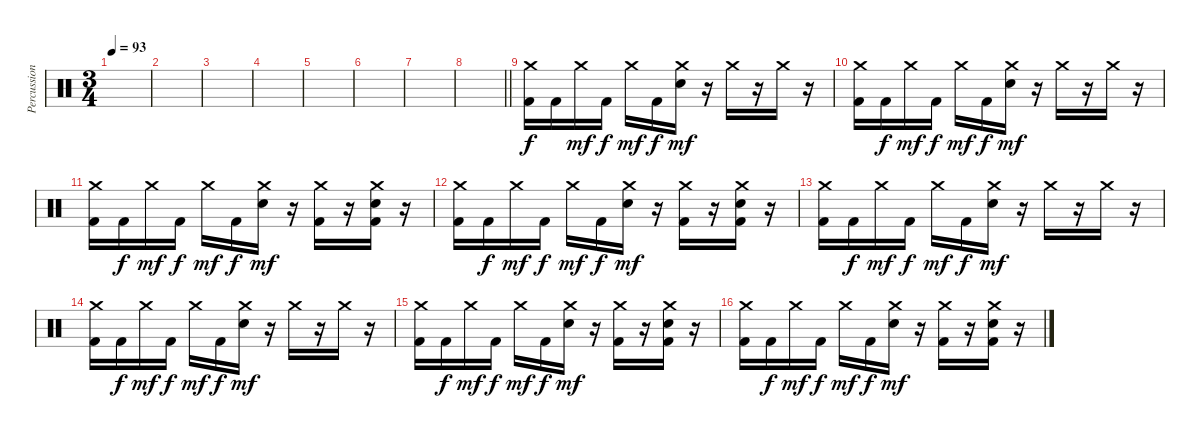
\track ("Percussion" "Percussion") {instrument percussion}
\staff {score}
\articulation defaults
\ts (3 4)
\tempo 93
\clef neutral
\ks c
|
|
|
|
|
|
|
\barLineRight lightlight
|
("Kick (hit) 2" "Crash medium (hit)").16 "Kick (hit) 2".16{dy f} "Crash medium (hit)".16{dy mf} "Kick (hit) 2".16{dy f} "Crash medium (hit)".16{dy mf} "Kick (hit) 2".16{dy f} ("Snare (hit) 2" "Crash medium (hit)").16{dy mf} r.16 "Crash medium (hit)".16 r.16 "Crash medium (hit)".16 r.16 |
("Kick (hit) 2" "Crash medium (hit)").16 "Kick (hit) 2".16{dy f} "Crash medium (hit)".16{dy mf} "Kick (hit) 2".16{dy f} "Crash medium (hit)".16{dy mf} "Kick (hit) 2".16{dy f} ("Snare (hit) 2" "Crash medium (hit)").16{dy mf} r.16 "Crash medium (hit)".16 r.16 "Crash medium (hit)".16 r.16 |
("Kick (hit) 2" "Crash medium (hit)").16 "Kick (hit) 2".16{dy f} "Crash medium (hit)".16{dy mf} "Kick (hit) 2".16{dy f} "Crash medium (hit)".16{dy mf} "Kick (hit) 2".16{dy f} ("Snare (hit) 2" "Crash medium (hit)").16{dy mf} r.16 ("Kick (hit) 2" "Crash medium (hit)").16 r.16 ("Kick (hit) 2" "Snare (hit) 2" "Crash medium (hit)").16 r.16 |
("Kick (hit) 2" "Crash medium (hit)").16 "Kick (hit) 2".16{dy f} "Crash medium (hit)".16{dy mf} "Kick (hit) 2".16{dy f} "Crash medium (hit)".16{dy mf} "Kick (hit) 2".16{dy f} ("Snare (hit) 2" "Crash medium (hit)").16{dy mf} r.16 ("Kick (hit) 2" "Crash medium (hit)").16 r.16 ("Kick (hit) 2" "Snare (hit) 2" "Crash medium (hit)").16 r.16 |
("Kick (hit) 2" "Crash medium (hit)").16 "Kick (hit) 2".16{dy f} "Crash medium (hit)".16{dy mf} "Kick (hit) 2".16{dy f} "Crash medium (hit)".16{dy mf} "Kick (hit) 2".16{dy f} ("Snare (hit) 2" "Crash medium (hit)").16{dy mf} r.16 "Crash medium (hit)".16 r.16 "Crash medium (hit)".16 r.16 |
("Kick (hit) 2" "Crash medium (hit)").16 "Kick (hit) 2".16{dy f} "Crash medium (hit)".16{dy mf} "Kick (hit) 2".16{dy f} "Crash medium (hit)".16{dy mf} "Kick (hit) 2".16{dy f} ("Snare (hit) 2" "Crash medium (hit)").16{dy mf} r.16 "Crash medium (hit)".16 r.16 "Crash medium (hit)".16 r.16 |
("Kick (hit) 2" "Crash medium (hit)").16 "Kick (hit) 2".16{dy f} "Crash medium (hit)".16{dy mf} "Kick (hit) 2".16{dy f} "Crash medium (hit)".16{dy mf} "Kick (hit) 2".16{dy f} ("Snare (hit) 2" "Crash medium (hit)").16{dy mf} r.16 ("Kick (hit) 2" "Crash medium (hit)").16 r.16 ("Kick (hit) 2" "Snare (hit) 2" "Crash medium (hit)").16 r.16 |
("Kick (hit) 2" "Crash medium (hit)").16 "Kick (hit) 2".16{dy f} "Crash medium (hit)".16{dy mf} "Kick (hit) 2".16{dy f} "Crash medium (hit)".16{dy mf} "Kick (hit) 2".16{dy f} ("Snare (hit) 2" "Crash medium (hit)").16{dy mf} r.16 ("Kick (hit) 2" "Crash medium (hit)").16 r.16 ("Kick (hit) 2" "Snare (hit) 2" "Crash medium (hit)").16 r.16
